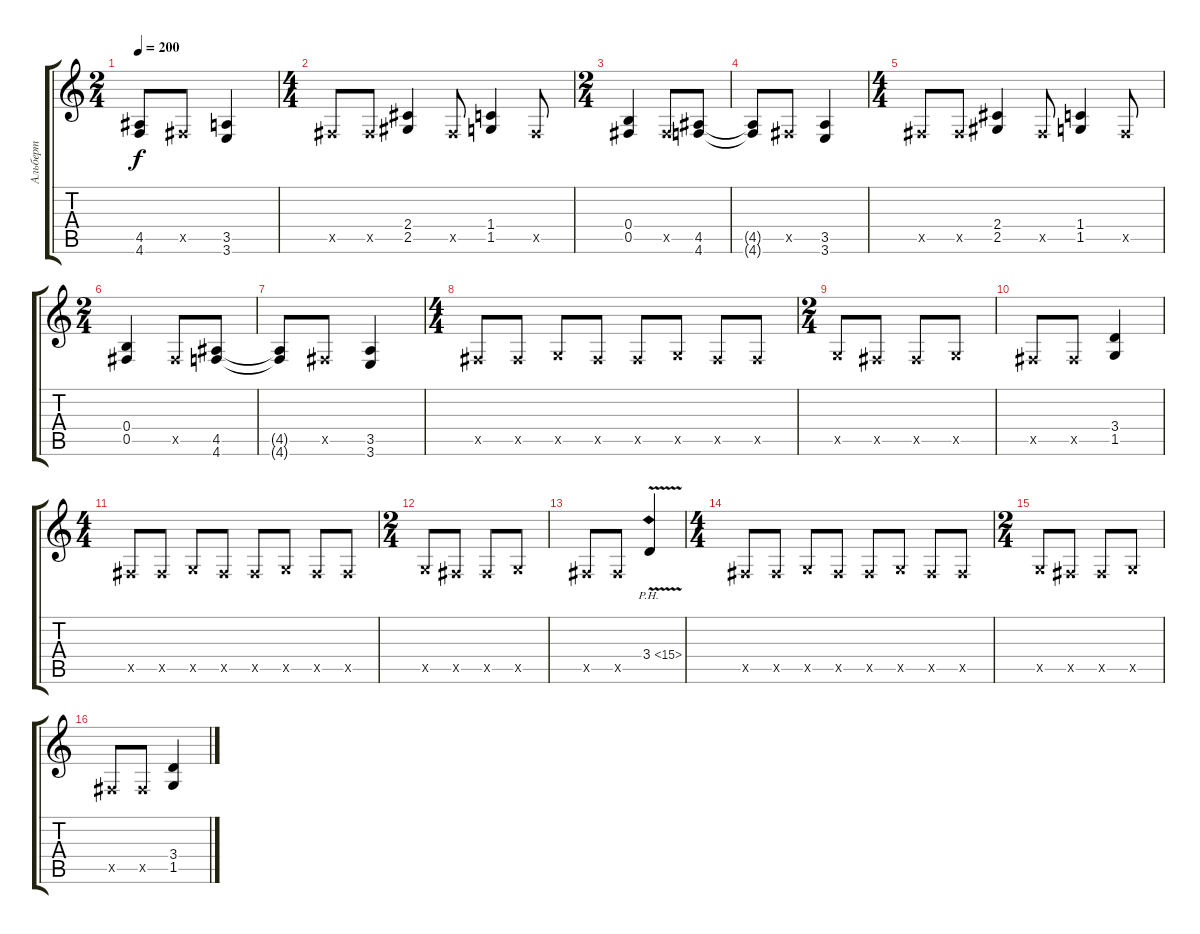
\track ("Альберт" "Альберт") {instrument distortionguitar}
\staff {score tabs}
\tuning (Db4 Ab3 E3 B2 Gb2 Db2) {hide}
\ts (2 4)
\tempo 200
\clef g2
\ks c
(4.5{t} 4.6{t}).8{dy f} 0.5{x}.8 (3.5 3.6).4 |
\ts (4 4)
0.5{x}.8 0.5{x}.8 (2.4 2.5).4 0.5{x}.8 (1.4 1.5).4 0.5{x}.8 |
\ts (2 4)
(0.4 0.5).4 0.5{x}.8 (4.5 4.6).8 |
(4.5{t} 4.6{t}).8 0.5{x}.8 (3.5 3.6).4 |
\ts (4 4)
0.5{x}.8 0.5{x}.8 (2.4 2.5).4 0.5{x}.8 (1.4 1.5).4 0.5{x}.8 |
\ts (2 4)
(0.4 0.5).4 0.5{x}.8 (4.5 4.6).8 |
(4.5{t} 4.6{t}).8 0.5{x}.8 (3.5 3.6).4 |
\ts (4 4)
0.5{x}.8 0.5{x}.8 1.5{x}.8 0.5{x}.8 0.5{x}.8 1.5{x}.8 0.5{x}.8 0.5{x}.8 |
\ts (2 4)
1.5{x}.8 0.5{x}.8 0.5{x}.8 1.5{x}.8 |
0.5{x}.8 0.5{x}.8 (3.4 1.5).4 |
\ts (4 4)
0.5{x}.8 0.5{x}.8 1.5{x}.8 0.5{x}.8 0.5{x}.8 1.5{x}.8 0.5{x}.8 0.5{x}.8 |
\ts (2 4)
1.5{x}.8 0.5{x}.8 0.5{x}.8 1.5{x}.8 |
0.5{x}.8 0.5{x}.8 3.4{ph 12 v}.4 |
\ts (4 4)
0.5{x}.8 0.5{x}.8 1.5{x}.8 0.5{x}.8 0.5{x}.8 1.5{x}.8 0.5{x}.8 0.5{x}.8 |
\ts (2 4)
1.5{x}.8 0.5{x}.8 0.5{x}.8 1.5{x}.8 |
0.5{x}.8 0.5{x}.8 (3.4 1.5).4
